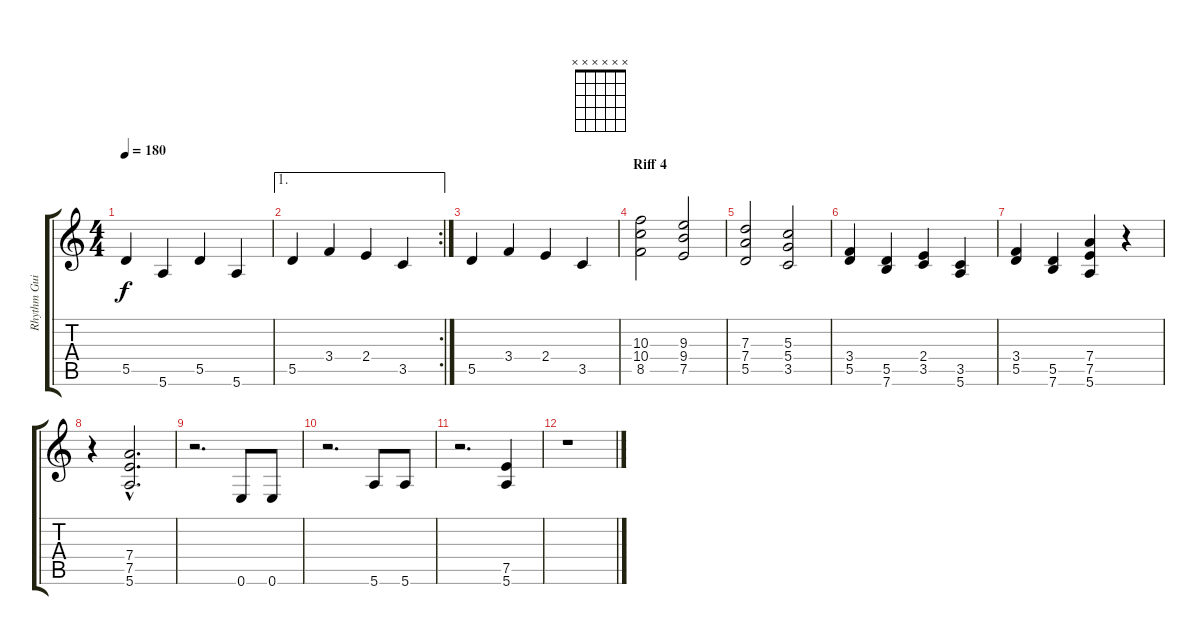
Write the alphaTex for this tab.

\track ("Rhythm Guitar" "Rhythm Gui") {instrument overdrivenguitar}
\staff {score tabs}
\tuning (E4 B3 G3 D3 A2 E2) {hide}
\chord ("" x x x x x x)
\ts (4 4)
\tempo 180
\clef g2
\ks c
5.5.4{dy f} 5.6.4 5.5.4 5.6.4 |
\ae 1
\rc 2
5.5.4 3.4.4 2.4.4 3.5.4 |
5.5.4 3.4.4 2.4.4 3.5.4 |
\section ("" "Riff 4")
(10.3 10.4 8.5).2 (9.3 9.4 7.5).2 |
(7.3 7.4 5.5).2 (5.3 5.4 3.5).2 |
(3.4 5.5).4 (5.5 7.6).4 (2.4 3.5).4 (3.5 5.6).4 |
(3.4 5.5).4 (5.5 7.6).4 (7.4 7.5 5.6).4 r.4 |
r.4 (7.4{hac} 7.5{hac} 5.6{hac}).2{d} |
r.2{d} 0.6.8 0.6.8 |
r.2{d} 5.6.8 5.6.8 |
r.2{d} (7.5 5.6).4 |
r.1{ch ""}
